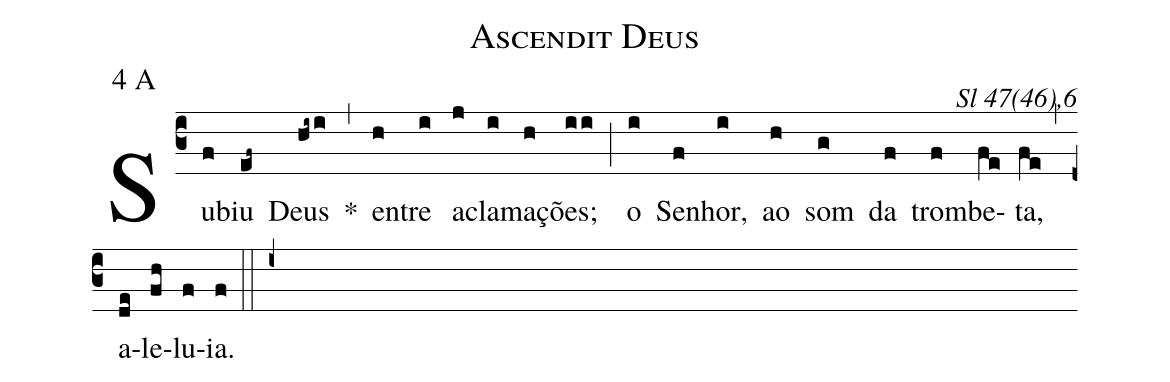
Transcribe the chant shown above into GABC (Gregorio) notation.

name: Ascendit Deus;
mode: 4;
mode-differentia: A;
commentary: Sl 47(46),6;
%%
(c3)

Su(f)biu(ef~) Deus(hi~i) *(,) en(h)tre(i) a(j)cla(i)ma(h)ções;(ii) (;) o(i) Se(f)nhor,(i) ao(h) som(g) da(f) trom(f)be(fe)ta,(fe) (,) a(de)le(fh)lu(f)ia.(f)

(::)

(i+)
